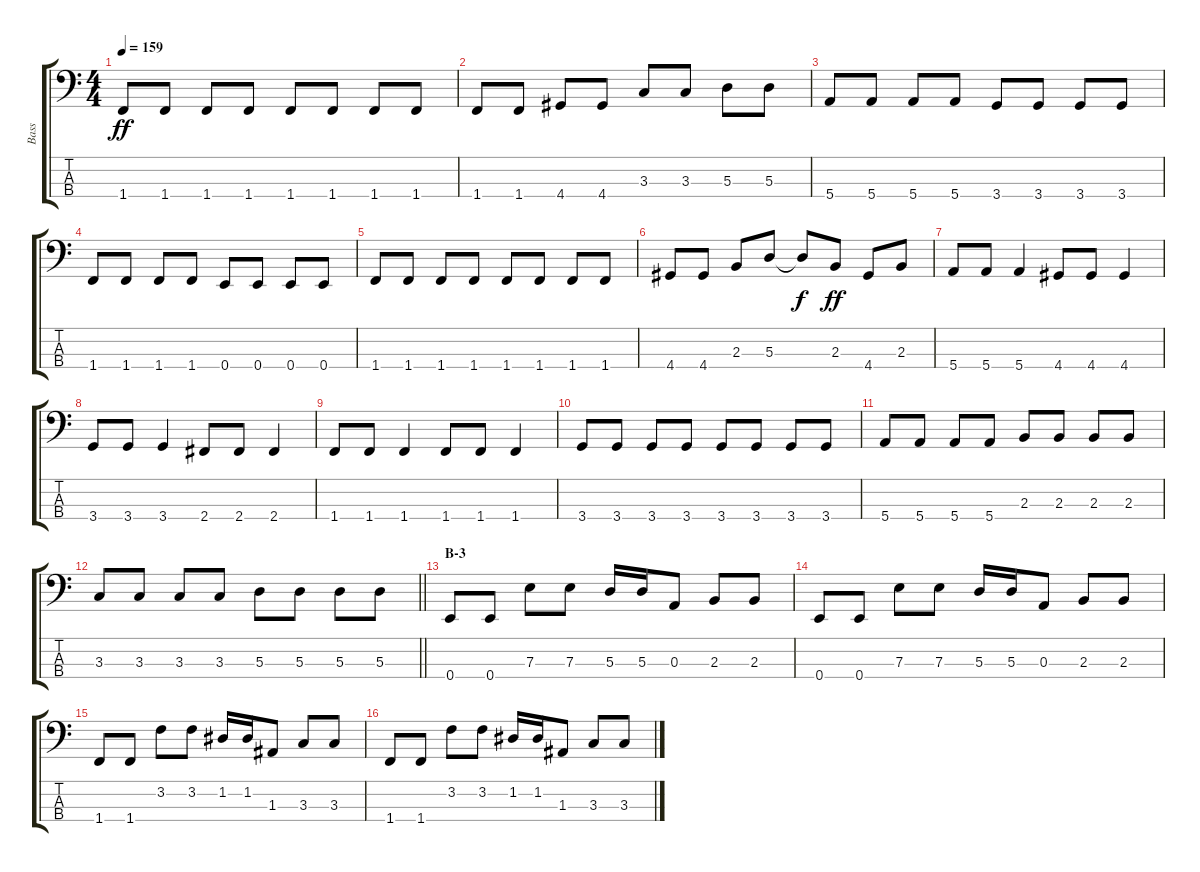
\track ("Bass" "Bass") {instrument electricbasspick}
\staff {score tabs}
\tuning (G2 D2 A1 E1) {hide}
\ts (4 4)
\tempo 159
\clef f4
\ks c
1.4.8{dy ff} 1.4.8 1.4.8 1.4.8 1.4.8 1.4.8 1.4.8 1.4.8 |
1.4.8 1.4.8 4.4.8 4.4.8 3.3.8 3.3.8 5.3.8 5.3.8 |
5.4.8 5.4.8 5.4.8 5.4.8 3.4.8 3.4.8 3.4.8 3.4.8 |
1.4.8 1.4.8 1.4.8 1.4.8 0.4.8 0.4.8 0.4.8 0.4.8 |
1.4.8 1.4.8 1.4.8 1.4.8 1.4.8 1.4.8 1.4.8 1.4.8 |
4.4.8 4.4.8 2.3.8 5.3.8 5.3{t}.8{dy f} 2.3.8{dy ff} 4.4.8 2.3.8 |
5.4.8 5.4.8 5.4.4 4.4.8 4.4.8 4.4.4 |
3.4.8 3.4.8 3.4.4 2.4.8 2.4.8 2.4.4 |
1.4.8 1.4.8 1.4.4 1.4.8 1.4.8 1.4.4 |
3.4.8 3.4.8 3.4.8 3.4.8 3.4.8 3.4.8 3.4.8 3.4.8 |
5.4.8 5.4.8 5.4.8 5.4.8 2.3.8 2.3.8 2.3.8 2.3.8 |
\barLineRight lightlight
3.3.8 3.3.8 3.3.8 3.3.8 5.3.8 5.3.8 5.3.8 5.3.8 |
\section ("" "B-3")
0.4.8 0.4.8 7.3.8 7.3.8 5.3.16 5.3.16 0.3.8 2.3.8 2.3.8 |
0.4.8 0.4.8 7.3.8 7.3.8 5.3.16 5.3.16 0.3.8 2.3.8 2.3.8 |
1.4.8 1.4.8 3.2.8 3.2.8 1.2.16 1.2.16 1.3.8 3.3.8 3.3.8 |
1.4.8 1.4.8 3.2.8 3.2.8 1.2.16 1.2.16 1.3.8 3.3.8 3.3.8
